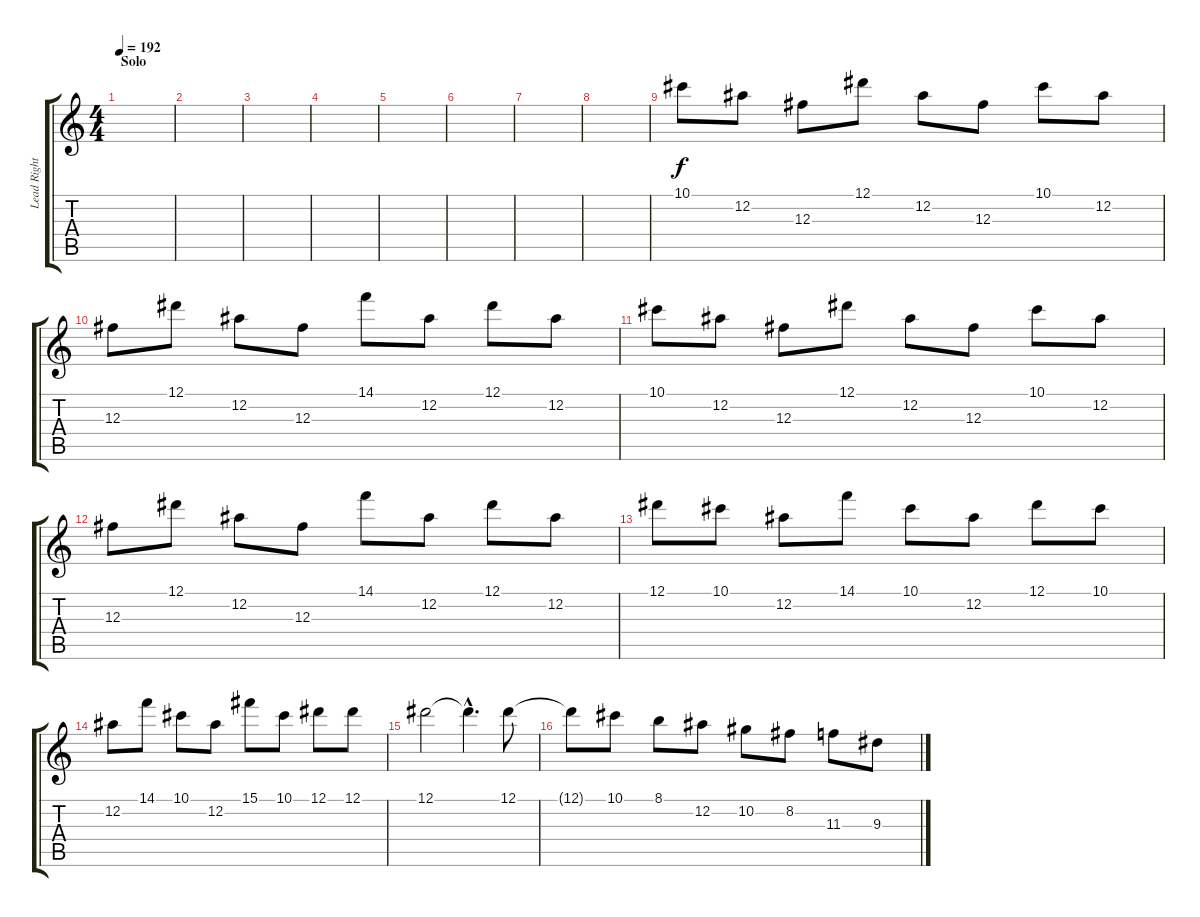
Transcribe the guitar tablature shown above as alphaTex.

\track ("Lead Right" "Lead Right") {instrument distortionguitar}
\staff {score tabs}
\tuning (Eb4 Bb3 Gb3 Db3 Ab2 Eb2) {hide}
\ts (4 4)
\section ("" "Solo")
\tempo 192
\clef g2
\ks c
|
|
|
|
|
|
|
|
10.1.8 12.2.8 12.3.8 12.1.8 12.2.8 12.3.8 10.1.8 12.2.8 |
12.3.8 12.1.8 12.2.8 12.3.8 14.1.8 12.2.8 12.1.8 12.2.8 |
10.1.8 12.2.8 12.3.8 12.1.8 12.2.8 12.3.8 10.1.8 12.2.8 |
12.3.8 12.1.8 12.2.8 12.3.8 14.1.8 12.2.8 12.1.8 12.2.8 |
12.1.8 10.1.8 12.2.8 14.1.8 10.1.8 12.2.8 12.1.8 10.1.8 |
12.2.8 14.1.8 10.1.8 12.2.8 15.1.8 10.1.8 12.1.8 12.1.8 |
12.1.2 12.1{hac t}.4{d} 12.1.8 |
12.1{t}.8 10.1.8 8.1.8 12.2.8 10.2.8 8.2.8 11.3.8 9.3.8
